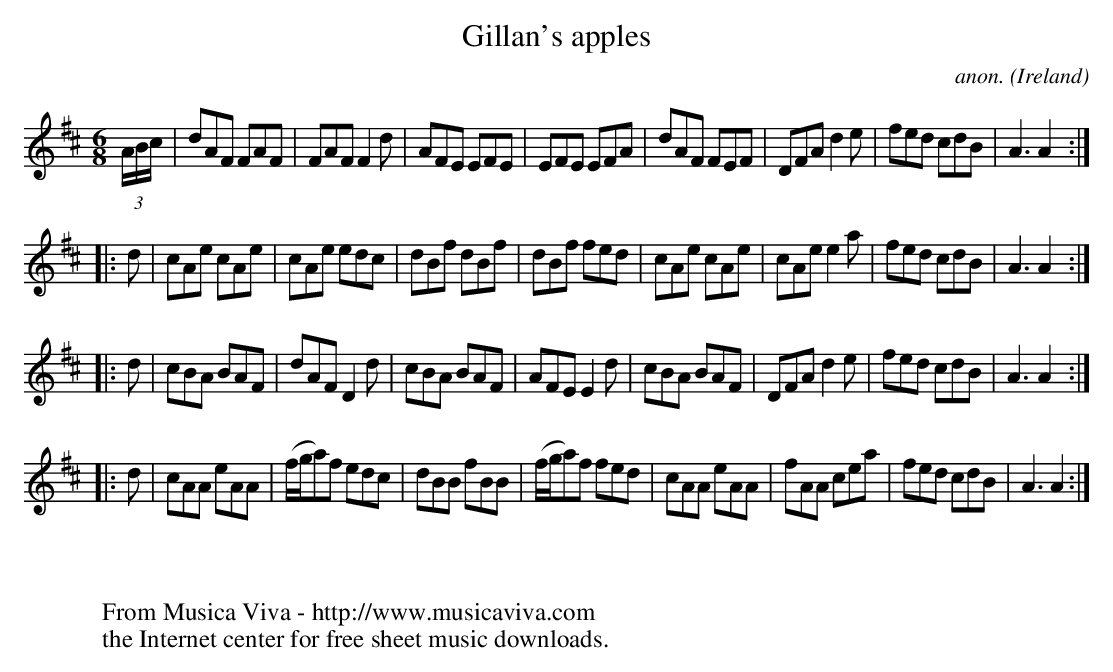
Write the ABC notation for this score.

X:1
T:Gillan's apples
C:anon.
O:Ireland
M:6/8
L:1/8
K:D
(3A/B/c/|dAF FAF|FAF F2d|AFE EFE|EFE EFA|dAF FEF|DFA d2e|fed cdB|A3 A2:|
|:d|cAe cAe|cAe edc|dBf dBf|dBf fed|cAe cAe|cAe e2a|fed cdB|A3 A2:|
|:d|cBA BAF|dAF D2d|cBA BAF|AFE E2d|cBA BAF|DFA d2e|fed cdB|A3 A2:|
|:d|cAA eAA|(f/g/a)f edc|dBB fBB|(f/g/a)f fed|cAA eAA|fAA cea|fed cdB|A3 A2:|
W:
W:
W: From Musica Viva - http://www.musicaviva.com
W: the Internet center for free sheet music downloads.
